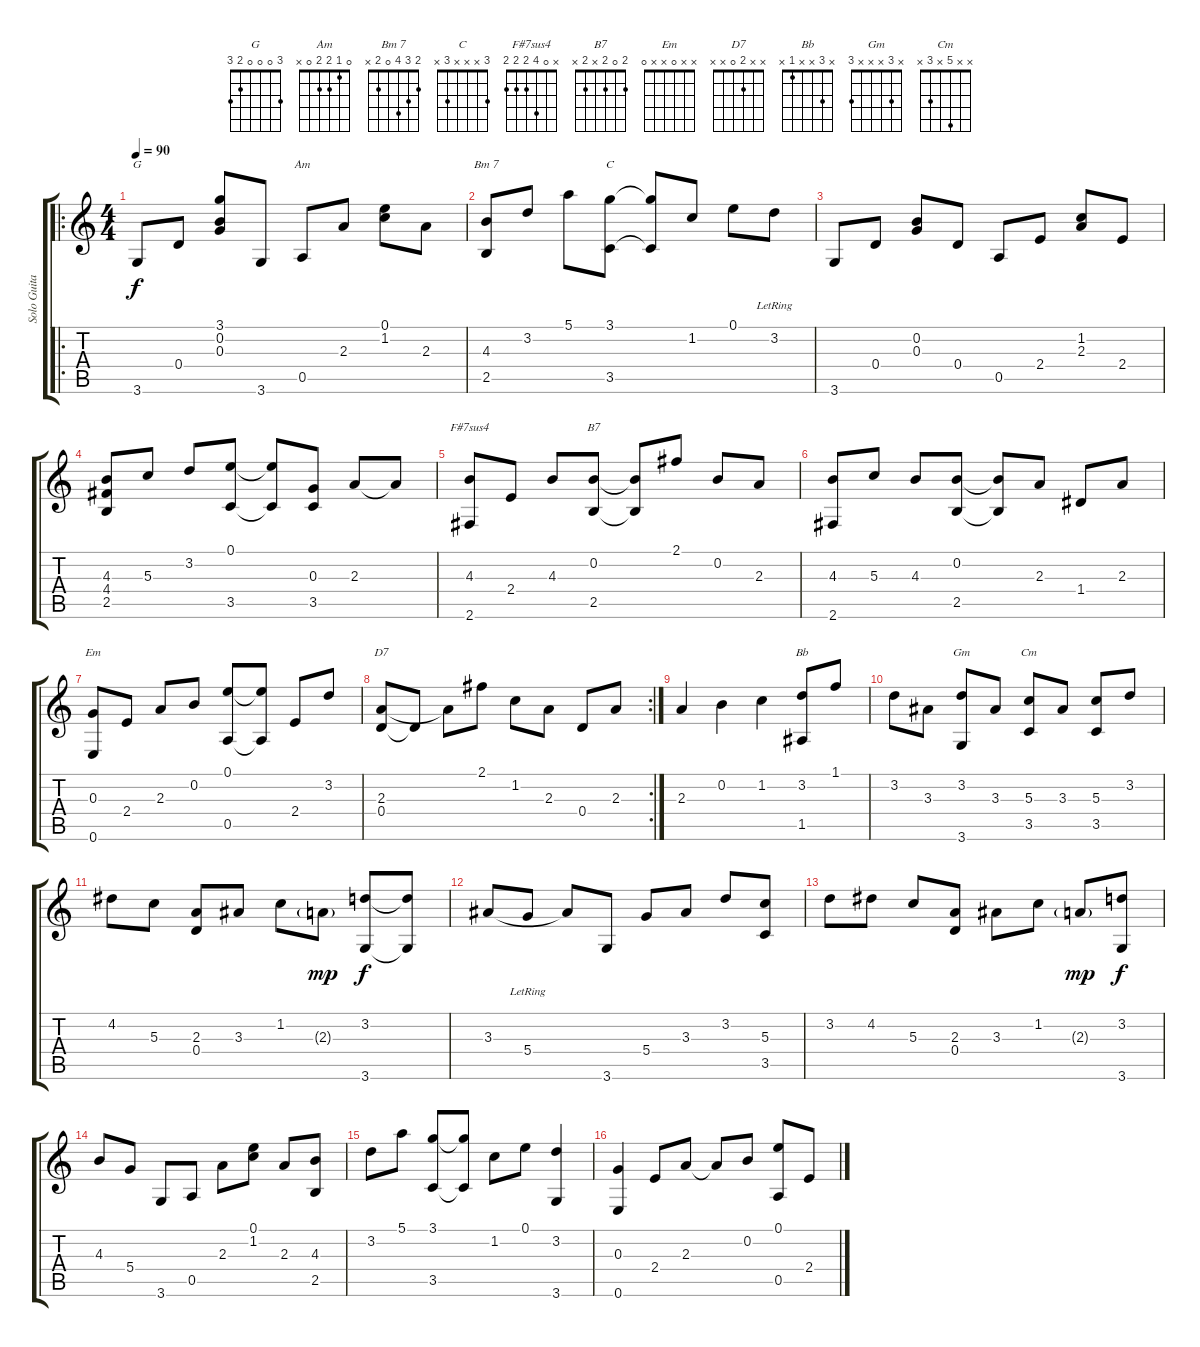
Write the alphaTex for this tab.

\track ("Solo Guitar" "Solo Guita") {instrument acousticguitarsteel}
\staff {score tabs}
\tuning (E4 B3 G3 D3 A2 E2) {hide}
\chord ("G" 3 0 0 0 2 3)
\chord ("Am" 0 1 2 2 0 x)
\chord ("Bm 7" 2 3 4 0 2 x)
\chord ("C" 3 x x x 3 x)
\chord ("F#7sus4" x 0 4 2 2 2)
\chord ("B7" 2 0 2 x 2 x)
\chord ("Em" x x 0 x x 0)
\chord ("D7" x x 2 0 x x)
\chord ("Bb" x 3 x x 1 x)
\chord ("Gm" x 3 x x x 3)
\chord ("Cm" x x 5 x 3 x)
\ro
\ts (4 4)
\tempo 90
\clef g2
\ks c
3.6.8{ch "G" dy f instrument acousticguitarsteel} 0.4.8 (3.1 0.2 0.3).8 3.6.8 0.5.8{ch "Am"} 2.3.8 (0.1 1.2).8 2.3.8 |
(4.3 2.5).8{ch "Bm 7"} 3.2.8 5.1.8 (3.1 3.5).8{ch "C"} (3.1{t} 3.5{t}).8 1.2.8 0.1.8 3.2{lr}.8 |
3.6.8 0.4.8 (0.2 0.3).8 0.4.8 0.5.8 2.4.8 (1.2 2.3).8 2.4.8 |
(4.3 4.4 2.5).8 5.3.8 3.2.8 (0.1 3.5).8 (0.1{t} 3.5{t}).8 (0.3 3.5).8 2.3.8 2.3{t}.8 |
(4.3 2.6).8{ch "F#7sus4"} 2.4.8 4.3.8 (0.2 2.5).8{ch "B7"} (0.2{t} 2.5{t}).8 2.1.8 0.2.8 2.3.8 |
(4.3 2.6).8 5.3.8 4.3.8 (0.2 2.5).8 (0.2{t} 2.5{t}).8 2.3.8 1.4.8 2.3.8 |
(0.3 0.6).8{ch "Em"} 2.4.8 2.3.8 0.2.8 (0.1 0.5).8 (0.1{t} 0.5{t}).8 2.4.8 3.2.8 |
\rc 2
(2.3 0.4).8{ch "D7"} 0.4{t}.8 2.3{t}.8 2.1.8 1.2.8 2.3.8 0.4.8 2.3.8 |
2.3.4 0.2.4 1.2.4 (3.2 1.5).8{ch "Bb"} 1.1.8 |
3.2.8 3.3.8 (3.2 3.6).8{ch "Gm"} 3.3.8 (5.3 3.5).8{ch "Cm"} 3.3.8 (5.3 3.5).8 3.2.8 |
4.2.8 5.3.8 (2.3 0.4).8 3.3.8 1.2.8 2.3{g}.8{dy mp} (3.2 3.6).8{dy f} (3.2{t} 3.6{t}).8 |
3.3.8 5.4{lr}.8 3.3{t}.8 3.6.8 5.4.8 3.3.8 3.2.8 (5.3 3.5).8 |
3.2.8 4.2.8 5.3.8 (2.3 0.4).8 3.3.8 1.2.8 2.3{g}.8{dy mp} (3.2 3.6).8{dy f} |
4.3.8 5.4.8 3.6.8 0.5.8 2.3.8 (0.1 1.2).8 2.3.8 (4.3 2.5).8 |
3.2.8 5.1.8 (3.1 3.5).8 (3.1{t} 3.5{t}).8 1.2.8 0.1.8 (3.2 3.6).4 |
(0.3 0.6).4 2.4.8 2.3.8 2.3{t}.8 0.2.8 (0.1 0.5).8 2.4.8
